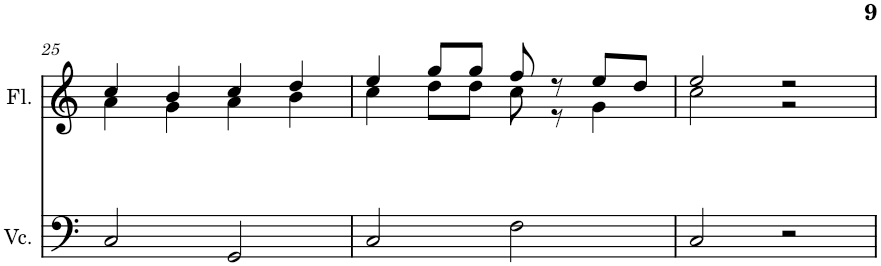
**kern	**kern
*part2	*part1
*staff2	*staff1
*I"Cello	*I"Flute
*	*I'Fl.
!!LO:PB:g=z
*clefF4	*clefG2
*k[]	*k[]
*M4/4	*M4/4
=25	=25
*	*^
2C/	4cc/	4a\
.	4b/	4g\
2GG/	4cc/	4a\
.	4dd/	4b\
=26	=26	=26
2C/	4ee/	4cc\
.	8gg/L	8dd\L
.	8gg/J	8dd\J
2F\	8ff/	8cc\
.	8r	8r
.	8ee/L	4g\
.	8dd/J	.
=27	=27	=27
2C/	2ee/	2cc\
2r	2r	2r
*	*v	*v
=	=
*-	*-
